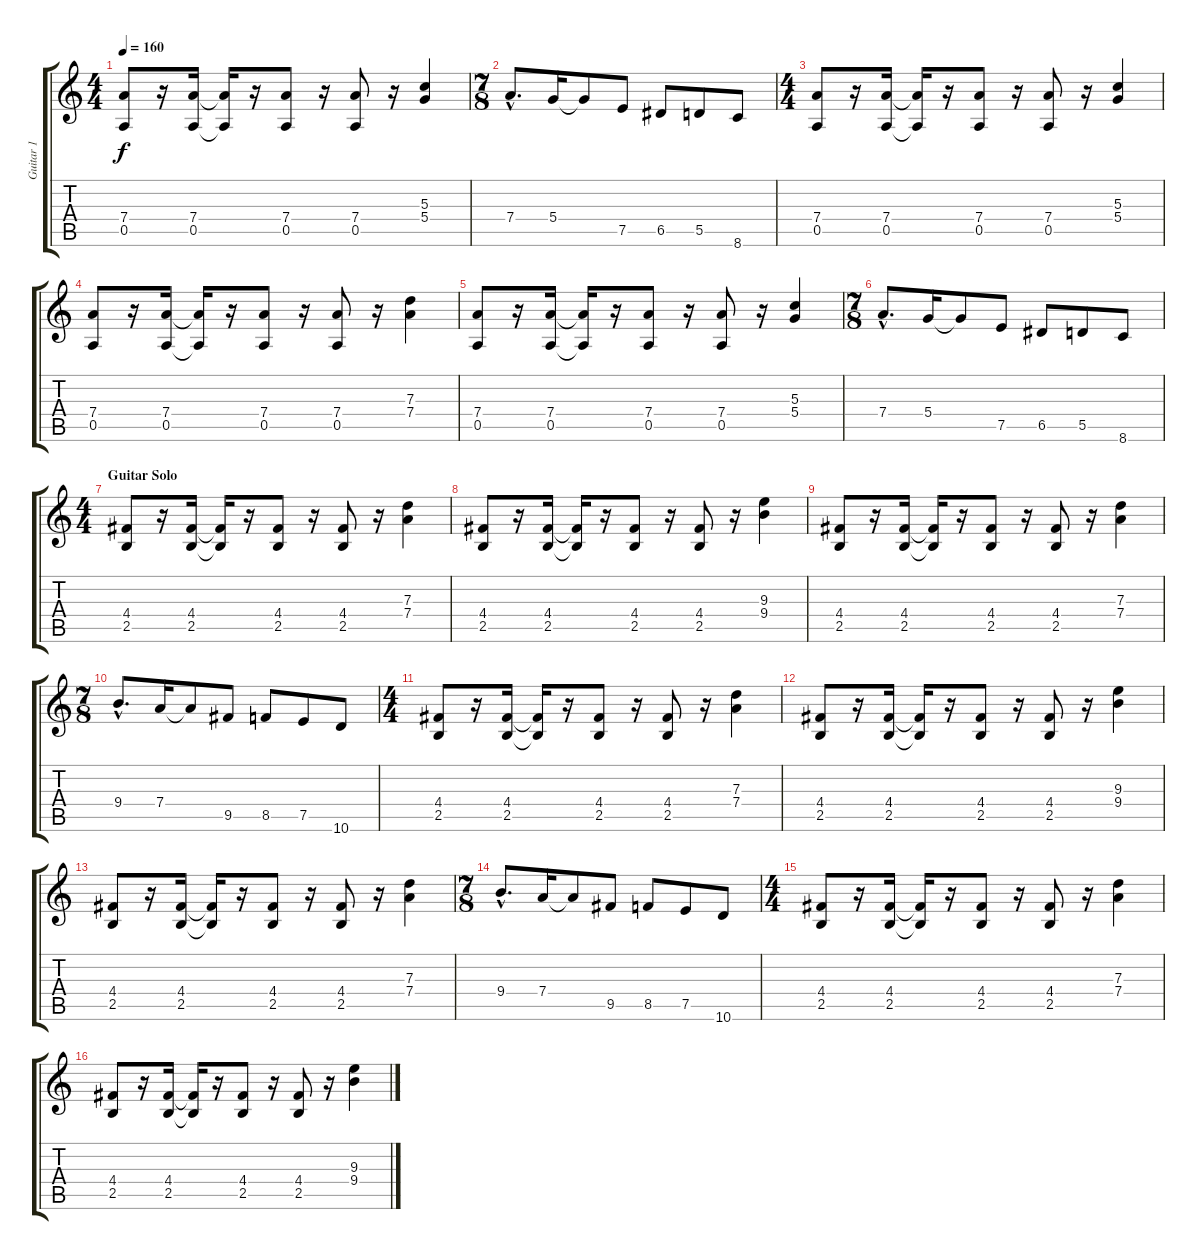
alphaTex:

\track ("Guitar 1" "Guitar 1") {instrument distortionguitar}
\staff {score tabs}
\tuning (E4 B3 G3 D3 A2 E2) {hide}
\ts (4 4)
\tempo 160
\clef g2
\ks c
(7.4 0.5).8{dy f} r.16 (7.4 0.5).16 (7.4{t} 0.5{t}).16 r.16 (7.4 0.5).8 r.16 (7.4 0.5).8 r.16 (5.3 5.4).4 |
\ts (7 8)
7.4{hac}.8{d} 5.4.16 5.4{t}.8 7.5.8 6.5.8 5.5.8 8.6.8 |
\ts (4 4)
(7.4 0.5).8 r.16 (7.4 0.5).16 (7.4{t} 0.5{t}).16 r.16 (7.4 0.5).8 r.16 (7.4 0.5).8 r.16 (5.3 5.4).4 |
(7.4 0.5).8 r.16 (7.4 0.5).16 (7.4{t} 0.5{t}).16 r.16 (7.4 0.5).8 r.16 (7.4 0.5).8 r.16 (7.3 7.4).4 |
(7.4 0.5).8 r.16 (7.4 0.5).16 (7.4{t} 0.5{t}).16 r.16 (7.4 0.5).8 r.16 (7.4 0.5).8 r.16 (5.3 5.4).4 |
\ts (7 8)
7.4{hac}.8{d} 5.4.16 5.4{t}.8 7.5.8 6.5.8 5.5.8 8.6.8 |
\ts (4 4)
\section ("" "Guitar Solo")
(4.4 2.5).8 r.16 (4.4 2.5).16 (4.4{t} 2.5{t}).16 r.16 (4.4 2.5).8 r.16 (4.4 2.5).8 r.16 (7.3 7.4).4 |
(4.4 2.5).8 r.16 (4.4 2.5).16 (4.4{t} 2.5{t}).16 r.16 (4.4 2.5).8 r.16 (4.4 2.5).8 r.16 (9.3 9.4).4 |
(4.4 2.5).8 r.16 (4.4 2.5).16 (4.4{t} 2.5{t}).16 r.16 (4.4 2.5).8 r.16 (4.4 2.5).8 r.16 (7.3 7.4).4 |
\ts (7 8)
9.4{hac}.8{d} 7.4.16 7.4{t}.8 9.5.8 8.5.8 7.5.8 10.6.8 |
\ts (4 4)
(4.4 2.5).8 r.16 (4.4 2.5).16 (4.4{t} 2.5{t}).16 r.16 (4.4 2.5).8 r.16 (4.4 2.5).8 r.16 (7.3 7.4).4 |
(4.4 2.5).8 r.16 (4.4 2.5).16 (4.4{t} 2.5{t}).16 r.16 (4.4 2.5).8 r.16 (4.4 2.5).8 r.16 (9.3 9.4).4 |
(4.4 2.5).8 r.16 (4.4 2.5).16 (4.4{t} 2.5{t}).16 r.16 (4.4 2.5).8 r.16 (4.4 2.5).8 r.16 (7.3 7.4).4 |
\ts (7 8)
9.4{hac}.8{d} 7.4.16 7.4{t}.8 9.5.8 8.5.8 7.5.8 10.6.8 |
\ts (4 4)
(4.4 2.5).8 r.16 (4.4 2.5).16 (4.4{t} 2.5{t}).16 r.16 (4.4 2.5).8 r.16 (4.4 2.5).8 r.16 (7.3 7.4).4 |
(4.4 2.5).8 r.16 (4.4 2.5).16 (4.4{t} 2.5{t}).16 r.16 (4.4 2.5).8 r.16 (4.4 2.5).8 r.16 (9.3 9.4).4
